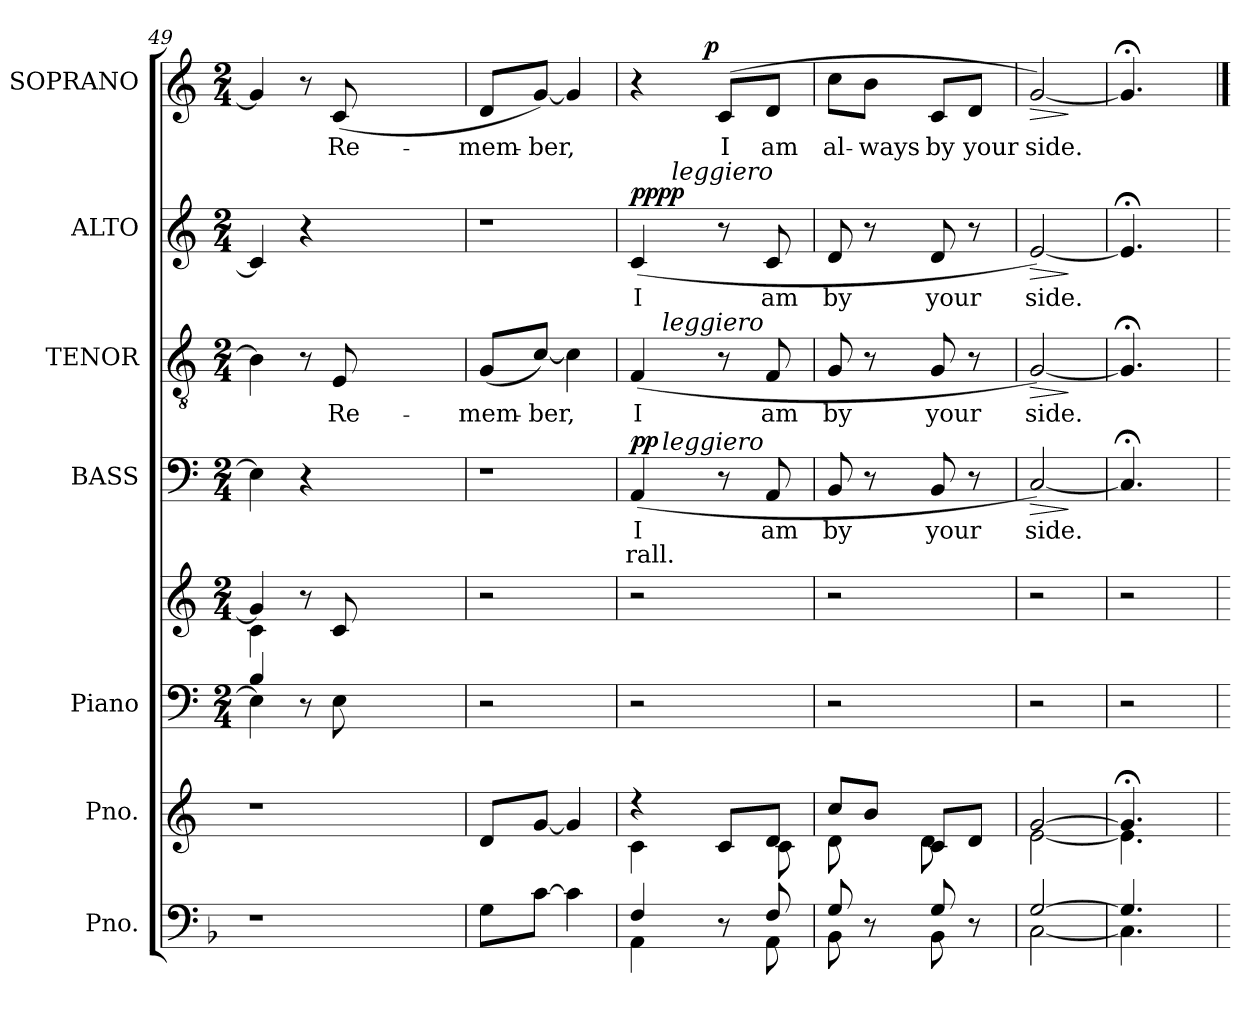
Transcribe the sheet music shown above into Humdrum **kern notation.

**kern	**kern	**kern	**kern	**kern	**text	**text	**dynam	**kern	**text	**dynam	**kern	**text	**dynam	**kern	**text	**dynam
*part7	*part6	*part5	*part5	*part4	*part4	*part4	*part4	*part3	*part3	*part3	*part2	*part2	*part2	*part1	*part1	*part1
*staff8	*staff7	*staff6	*staff5	*staff4	*staff4	*staff4	*staff4	*staff3	*staff3	*staff3	*staff2	*staff2	*staff2	*staff1	*staff1	*staff1
*I"Pno.	*I"Pno.	*I"Piano	*	*I"BASS	*	*	*	*I"TENOR	*	*	*I"ALTO	*	*	*I"SOPRANO	*	*
*	*	*	*	*I'B.	*	*	*	*I'T.	*	*	*I'A.	*	*	*I'S.	*	*
*clefF4	*clefG2	*clefF4	*clefG2	*clefF4	*	*	*	*clefGv2	*	*	*clefG2	*	*	*clefG2	*	*
*k[b-]	*	*	*	*	*	*	*	*	*	*	*	*	*	*	*	*
*F:	*	*	*	*	*	*	*	*	*	*	*	*	*	*	*	*
*	*	*M2/4	*M2/4	*M2/4	*	*	*	*M2/4	*	*	*M2/4	*	*	*M2/4	*	*
=49	=49	=49	=49	=49	=49	=49	=49	=49	=49	=49	=49	=49	=49	=49	=49	=49
*	*	*^	*^	*	*	*	*	*	*	*	*	*	*	*	*	*
1r	1r	4B/	4E\]	4g/]	4c\	4E\]	.	.	.	4B\]	.	.	4c/]	.	.	4g/]	.	.
.	.	2ryy	8r	8r	2ryy	4r	.	.	.	8r	.	.	4r	.	.	8r	.	.
!	!	!	!	!	!	!	!	!	!	!	!LO:LY:b:cj	!	!	!	!	!	!LO:LY:b:cj	!
.	.	.	8E\	8c/	.	.	.	.	.	8E/	Re-	.	.	.	.	(<8c/	Re-	.
.	.	.	2ryy	2ryy	.	2ryy	.	.	.	2ryy	.	.	2ryy	.	.	2ryy	.	.
.	.	4ryy	.	.	4ryy	.	.	.	.	.	.	.	.	.	.	.	.	.
*	*	*v	*v	*	*	*	*	*	*	*	*	*	*	*	*	*	*	*
*	*	*	*v	*v	*	*	*	*	*	*	*	*	*	*	*	*	*
!!LO:LB:g=z
=50	=50	=50	=50	=50	=50	=50	=50	=50	=50	=50	=50	=50	=50	=50	=50	=50
*k[]	*	*	*	*	*	*	*	*	*	*	*	*	*	*	*	*
*C:	*	*	*	*	*	*	*	*	*	*	*	*	*	*	*	*
*	*	*	*^	*	*	*	*	*	*	*	*	*	*	*	*	*
!	!	!	!	!	!LO:N:vis=1	!	!	!	!	!LO:LY:b:cj	!	!LO:N:vis=1	!	!	!	!LO:LY:b:cj	!
*	*	*	*v	*v	*	*	*	*	*	*	*	*	*	*	*	*	*
8G\L	8d/L	2r	2r	2r	.	.	.	(>8G/L	-mem-	.	2r	.	.	8d/L	-mem-	.
!	!	!	!	!	!	!	!	!	!LO:LY:b	!	!	!	!	!	!LO:LY:b	!
[>8c\J	[<8g/J	.	.	.	.	.	.	[<8c/J)	-ber,	.	.	.	.	[<8g/J)	-ber,	.
4c\]	4g/]	.	.	.	.	.	.	4c\]	.	.	.	.	.	4g/]	.	.
=51	=51	=51	=51	=51	=51	=51	=51	=51	=51	=51	=51	=51	=51	=51	=51	=51
*^	*^	*	*	*	*	*	*	*	*	*	*	*	*	*	*	*
!	!	!	!	!	!	!	!	!	!	!	!	!	!	!	!	!LO:TX:a:B:t=rall.	!	!
!	!	!	!	!	!	!	!LO:LY:b:cj	!LO:LY:b	!LO:DY:a	!	!LO:LY:b:cj	!	!	!LO:LY:b:cj	!LO:DY:a	!	!	!
!	!	!	!	!	!	!	!	!	!	!	!	!	!	!	!LO:DY:n=1:b	!	!	!
*	*	*	*	*	*	*^	*	*	*	*^	*	*	*^	*	*	*^	*	*
4F/	4AA\	4rdd	4c\	2r	2r	(>4AA/	16ryy	I	rall.	pp	(>4F/	16ryy	I	.	(>4c/	16.ryy	I	pp pp	4r	8..ryy	.	.
.	.	.	.	.	.	.	64ryy	.	.	.	.	64ryy	.	.	.	.	.	.	.	.	.	.
!	!	!	!	!	!	!	!	!	!	!	!	!LO:TX:a:i:t=leggiero	!	!	!	!	!	!	!	!	!	!
!	!	!	!	!	!	!	!LO:TX:a:i:t=leggiero	!	!	!	!	!	!	!	!	!	!	!	!	!	!	!
.	.	.	.	.	.	.	4ryy	.	.	.	.	4ryy	.	.	.	.	.	.	.	.	.	.
!	!	!	!	!	!	!	!	!	!	!	!	!	!	!	!	!LO:TX:a:i:t=leggiero	!	!	!	!	!	!
.	.	.	.	.	.	.	.	.	.	.	.	.	.	.	.	4ryy	.	.	.	.	.	.
!	!	!	!	!	!	!	!	!	!	!	!	!	!	!	!	!	!	!	!	!	!	!LO:DY:a
.	.	.	.	.	.	.	.	.	.	.	.	.	.	.	.	.	.	.	.	4ryy	.	p
!	!	!	!	!	!	!	!	!	!	!	!	!	!	!	!	!	!	!	!	!	!LO:LY:b:cj	!
8r	8ryy	8c/L	8ryy	.	.	8r	.	.	.	.	8r	.	.	.	8r	.	.	.	(>8c/L	.	I	.
.	.	.	.	.	.	.	8ryy	.	.	.	.	8ryy	.	.	.	.	.	.	.	.	.	.
.	.	.	.	.	.	.	.	.	.	.	.	.	.	.	.	8ryy	.	.	.	.	.	.
!	!	!	!	!	!	!	!	!LO:LY:b:cj	!	!	!	!	!LO:LY:b:cj	!	!	!	!LO:LY:b:cj	!	!	!	!LO:LY:b:cj	!
8F/	8AA\	8d/J	8c\	.	.	8AA/	.	am	.	.	8F/	.	am	.	8c/	.	am	.	8d/J	.	am	.
.	.	.	.	.	.	.	32.ryy	.	.	.	.	32.ryy	.	.	.	.	.	.	.	.	.	.
.	.	.	.	.	.	.	.	.	.	.	.	.	.	.	.	32ryy	.	.	.	32ryy	.	.
=52	=52	=52	=52	=52	=52	=52	=52	=52	=52	=52	=52	=52	=52	=52	=52	=52	=52	=52	=52	=52	=52	=52
!	!	!	!	!	!	!	!	!LO:LY:b:cj	!	!	!	!	!LO:LY:b:cj	!	!	!	!LO:LY:b:cj	!	!	!	!LO:LY:b:cj	!
*	*	*	*	*	*	*v	*v	*	*	*	*	*	*	*	*v	*v	*	*	*v	*v	*	*
*	*	*	*	*	*	*	*	*	*	*v	*v	*	*	*	*	*	*	*	*
8G/	8BB\	8cc/L	8d\	2r	2r	8BB/	by	.	.	8G/	by	.	8d/	by	.	8cc\L	al-	.
!	!	!	!	!	!	!	!	!	!	!	!	!	!	!	!	!	!LO:LY:b:cj	!
8r	8ryy	8b/J	8ryy	.	.	8r	.	.	.	8r	.	.	8r	.	.	8b\J	-ways	.
!	!	!	!	!	!	!	!LO:LY:b:cj	!	!	!	!LO:LY:b:cj	!	!	!LO:LY:b:cj	!	!	!LO:LY:b:cj	!
8G/	8BB\	8c/L	8d\	.	.	8BB/	your	.	.	8G/	your	.	8d/	your	.	8c/L	by	.
!	!	!	!	!	!	!	!	!	!	!	!	!	!	!	!	!	!LO:LY:b:cj	!
8r	8ryy	8d/J	8ryy	.	.	8r	.	.	.	8r	.	.	8r	.	.	8d/J	your	.
=53	=53	=53	=53	=53	=53	=53	=53	=53	=53	=53	=53	=53	=53	=53	=53	=53	=53	=53
!	!	!	!	!	!	!	!LO:LY:b	!	!LO:HP:b	!	!LO:LY:b	!LO:HP:b	!	!LO:LY:b	!LO:HP:b	!	!LO:LY:b	!LO:HP:b
[>2G/	[<2C\	[>2g/	[<2e\	2r	2r	[<2C/)	side.	.	>	[<2G/)	side.	>	[<2e/)	side.	>	[<2g/)	side.	>
*v	*v	*	*	*	*	*	*	*	*	*	*	*	*	*	*	*	*	*
*	*v	*v	*	*	*	*	*	*	*	*	*	*	*	*	*	*	*
.	.	.	.	.	.	.	]	.	.	]	.	.	]	.	.	]
=54	=54	=54	=54	=54	=54	=54	=54	=54	=54	=54	=54	=54	=54	=54	=54	=54
*^	*^	*	*	*	*	*	*	*	*	*	*	*	*	*	*	*
4.G/]	4.C\]	4.g;</]	4.e\]	2r	2r	4.C;</]	.	.	.	4.G;</]	.	.	4.e;</]	.	.	4.g;</]	.	.
8ryy	8ryy	8ryy	8ryy	.	.	8ryy	.	.	.	8ryy	.	.	8ryy	.	.	8ryy	.	.
*v	*v	*	*	*	*	*	*	*	*	*	*	*	*	*	*	*	*	*
*	*v	*v	*	*	*	*	*	*	*	*	*	*	*	*	*	*	*
=	=	=	=	=	==	==	==	=	==	==	=	==	==	==	==	==
*-	*-	*-	*-	*-	*-	*-	*-	*-	*-	*-	*-	*-	*-	*-	*-	*-
